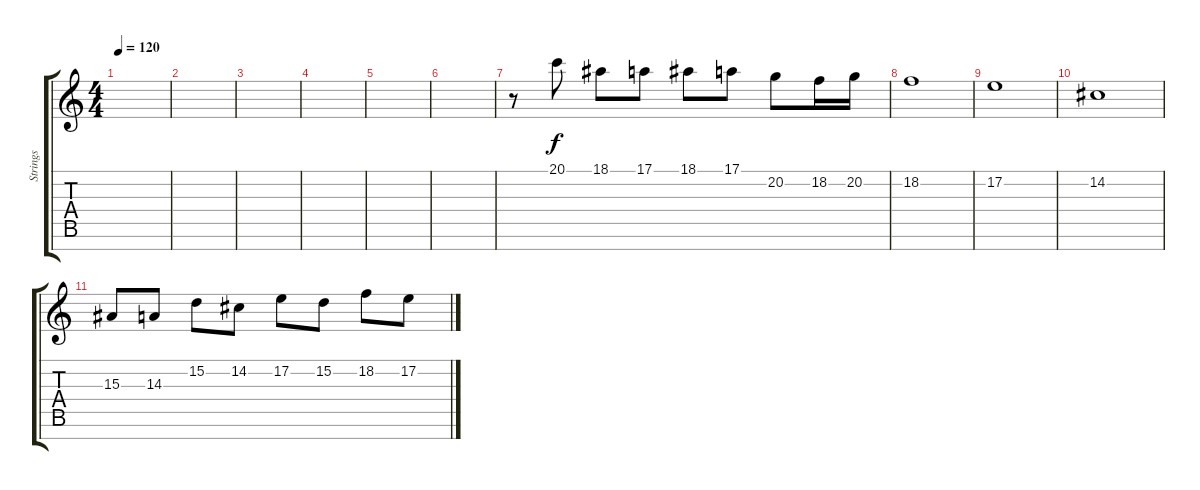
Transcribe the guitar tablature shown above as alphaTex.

\track ("Strings" "Strings") {instrument stringensemble1}
\staff {score tabs}
\tuning (E4 B3 G3 D3 A2 E2 B1) {hide}
\ts (4 4)
\tempo 120
\clef g2
\ks c
|
|
|
|
|
|
r.8 20.1.8 18.1.8 17.1.8 18.1.8 17.1.8 20.2.8 18.2.16 20.2.16 |
18.2.1 |
17.2.1 |
14.2.1 |
15.3.8 14.3.8 15.2.8 14.2.8 17.2.8 15.2.8 18.2.8 17.2.8
